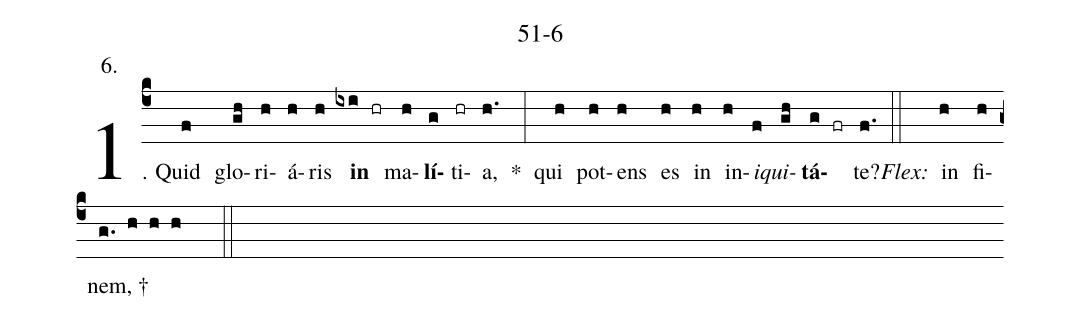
name: 51-6;
annotation: 6.;
%%
(c4)1. Quid(f) glo(gh)ri(h)á(h)ris(h) <b>in</b>(ixi hr) ma(h)<b>lí</b>(g)ti(hr)a,(h.) *(:) qui(h) pot(h)ens(h) es(h) in(h) in(h)<i>i</i>(f)<i>qui</i>(gh)<b>tá</b>(g fr)te?(f.) (::)
<i>Flex:</i>()  in(h) fi(h)nem, †(g. h h h  ::)
